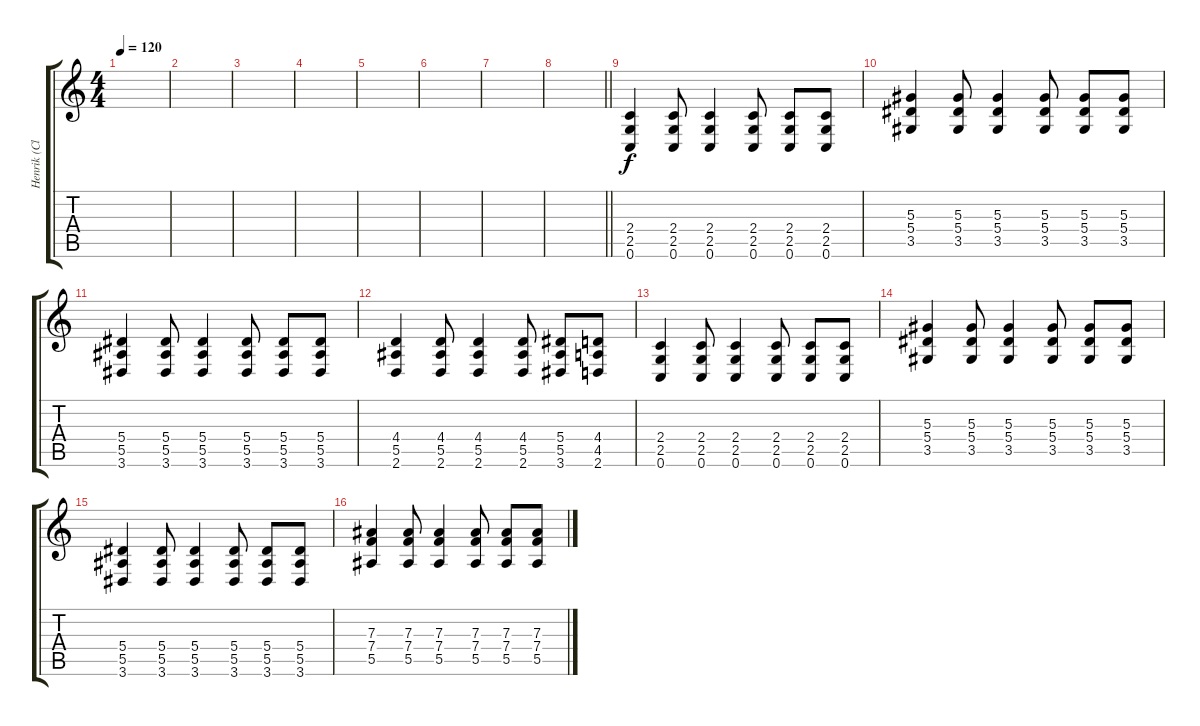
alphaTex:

\track ("Henrik (Clean)" "Henrik (Cl") {instrument acousticguitarnylon}
\staff {score tabs}
\tuning (C4 G3 Eb3 Bb2 F2 C2) {hide}
\ts (4 4)
\tempo 120
\clef g2
\ks c
|
|
|
|
|
|
|
\barLineRight lightlight
|
(2.4 2.5 0.6).4 (2.4 2.5 0.6).8 (2.4 2.5 0.6).4 (2.4 2.5 0.6).8 (2.4 2.5 0.6).8 (2.4 2.5 0.6).8 |
(5.3 5.4 3.5).4 (5.3 5.4 3.5).8 (5.3 5.4 3.5).4 (5.3 5.4 3.5).8 (5.3 5.4 3.5).8 (5.3 5.4 3.5).8 |
(5.4 5.5 3.6).4 (5.4 5.5 3.6).8 (5.4 5.5 3.6).4 (5.4 5.5 3.6).8 (5.4 5.5 3.6).8 (5.4 5.5 3.6).8 |
(4.4 5.5 2.6).4 (4.4 5.5 2.6).8 (4.4 5.5 2.6).4 (4.4 5.5 2.6).8 (5.4 5.5 3.6).8 (4.4 4.5 2.6).8 |
(2.4 2.5 0.6).4 (2.4 2.5 0.6).8 (2.4 2.5 0.6).4 (2.4 2.5 0.6).8 (2.4 2.5 0.6).8 (2.4 2.5 0.6).8 |
(5.3 5.4 3.5).4 (5.3 5.4 3.5).8 (5.3 5.4 3.5).4 (5.3 5.4 3.5).8 (5.3 5.4 3.5).8 (5.3 5.4 3.5).8 |
(5.4 5.5 3.6).4 (5.4 5.5 3.6).8 (5.4 5.5 3.6).4 (5.4 5.5 3.6).8 (5.4 5.5 3.6).8 (5.4 5.5 3.6).8 |
(7.3 7.4 5.5).4 (7.3 7.4 5.5).8 (7.3 7.4 5.5).4 (7.3 7.4 5.5).8 (7.3 7.4 5.5).8 (7.3 7.4 5.5).8
